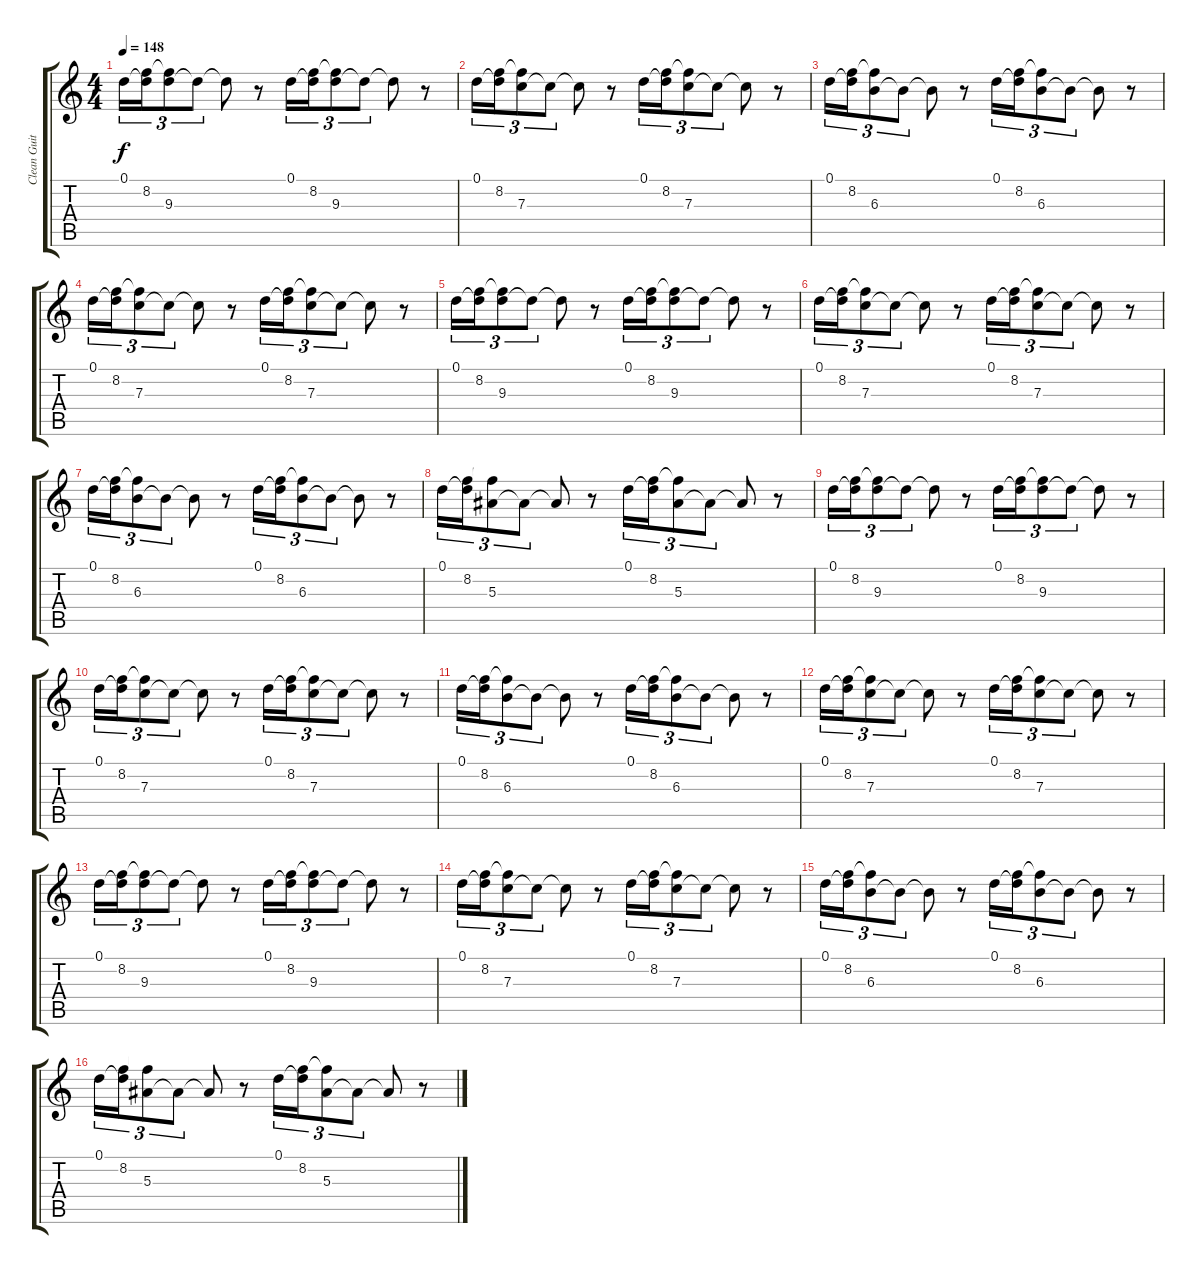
\track ("Clean Guitar" "Clean Guit") {instrument electricguitarclean}
\staff {score tabs}
\tuning (D4 A3 F3 C3 G2 C2) {hide}
\ts (4 4)
\tempo 148
\clef g2
\ks c
0.1.16{tu (3 2) dy f} (0.1{t} 8.2).16{tu (3 2)} (8.2{t} 9.3).8{tu (3 2)} 9.3{t}.8{tu (3 2)} 9.3{t}.8 r.8 0.1.16{tu (3 2)} (0.1{t} 8.2).16{tu (3 2)} (8.2{t} 9.3).8{tu (3 2)} 9.3{t}.8{tu (3 2)} 9.3{t}.8 r.8 |
0.1.16{tu (3 2)} (0.1{t} 8.2).16{tu (3 2)} (8.2{t} 7.3).8{tu (3 2)} 7.3{t}.8{tu (3 2)} 7.3{t}.8 r.8 0.1.16{tu (3 2)} (0.1{t} 8.2).16{tu (3 2)} (8.2{t} 7.3).8{tu (3 2)} 7.3{t}.8{tu (3 2)} 7.3{t}.8 r.8 |
0.1.16{tu (3 2)} (0.1{t} 8.2).16{tu (3 2)} (8.2{t} 6.3).8{tu (3 2)} 6.3{t}.8{tu (3 2)} 6.3{t}.8 r.8 0.1.16{tu (3 2)} (0.1{t} 8.2).16{tu (3 2)} (8.2{t} 6.3).8{tu (3 2)} 6.3{t}.8{tu (3 2)} 6.3{t}.8 r.8 |
0.1.16{tu (3 2)} (0.1{t} 8.2).16{tu (3 2)} (8.2{t} 7.3).8{tu (3 2)} 7.3{t}.8{tu (3 2)} 7.3{t}.8 r.8 0.1.16{tu (3 2)} (0.1{t} 8.2).16{tu (3 2)} (8.2{t} 7.3).8{tu (3 2)} 7.3{t}.8{tu (3 2)} 7.3{t}.8 r.8 |
0.1.16{tu (3 2)} (0.1{t} 8.2).16{tu (3 2)} (8.2{t} 9.3).8{tu (3 2)} 9.3{t}.8{tu (3 2)} 9.3{t}.8 r.8 0.1.16{tu (3 2)} (0.1{t} 8.2).16{tu (3 2)} (8.2{t} 9.3).8{tu (3 2)} 9.3{t}.8{tu (3 2)} 9.3{t}.8 r.8 |
0.1.16{tu (3 2)} (0.1{t} 8.2).16{tu (3 2)} (8.2{t} 7.3).8{tu (3 2)} 7.3{t}.8{tu (3 2)} 7.3{t}.8 r.8 0.1.16{tu (3 2)} (0.1{t} 8.2).16{tu (3 2)} (8.2{t} 7.3).8{tu (3 2)} 7.3{t}.8{tu (3 2)} 7.3{t}.8 r.8 |
0.1.16{tu (3 2)} (0.1{t} 8.2).16{tu (3 2)} (8.2{t} 6.3).8{tu (3 2)} 6.3{t}.8{tu (3 2)} 6.3{t}.8 r.8 0.1.16{tu (3 2)} (0.1{t} 8.2).16{tu (3 2)} (8.2{t} 6.3).8{tu (3 2)} 6.3{t}.8{tu (3 2)} 6.3{t}.8 r.8 |
0.1.16{tu (3 2)} (0.1{t} 8.2).16{tu (3 2)} (8.2{t} 5.3).8{tu (3 2)} 5.3{t}.8{tu (3 2)} 5.3{t}.8 r.8 0.1.16{tu (3 2)} (0.1{t} 8.2).16{tu (3 2)} (8.2{t} 5.3).8{tu (3 2)} 5.3{t}.8{tu (3 2)} 5.3{t}.8 r.8 |
0.1.16{tu (3 2)} (0.1{t} 8.2).16{tu (3 2)} (8.2{t} 9.3).8{tu (3 2)} 9.3{t}.8{tu (3 2)} 9.3{t}.8 r.8 0.1.16{tu (3 2)} (0.1{t} 8.2).16{tu (3 2)} (8.2{t} 9.3).8{tu (3 2)} 9.3{t}.8{tu (3 2)} 9.3{t}.8 r.8 |
0.1.16{tu (3 2)} (0.1{t} 8.2).16{tu (3 2)} (8.2{t} 7.3).8{tu (3 2)} 7.3{t}.8{tu (3 2)} 7.3{t}.8 r.8 0.1.16{tu (3 2)} (0.1{t} 8.2).16{tu (3 2)} (8.2{t} 7.3).8{tu (3 2)} 7.3{t}.8{tu (3 2)} 7.3{t}.8 r.8 |
0.1.16{tu (3 2)} (0.1{t} 8.2).16{tu (3 2)} (8.2{t} 6.3).8{tu (3 2)} 6.3{t}.8{tu (3 2)} 6.3{t}.8 r.8 0.1.16{tu (3 2)} (0.1{t} 8.2).16{tu (3 2)} (8.2{t} 6.3).8{tu (3 2)} 6.3{t}.8{tu (3 2)} 6.3{t}.8 r.8 |
0.1.16{tu (3 2)} (0.1{t} 8.2).16{tu (3 2)} (8.2{t} 7.3).8{tu (3 2)} 7.3{t}.8{tu (3 2)} 7.3{t}.8 r.8 0.1.16{tu (3 2)} (0.1{t} 8.2).16{tu (3 2)} (8.2{t} 7.3).8{tu (3 2)} 7.3{t}.8{tu (3 2)} 7.3{t}.8 r.8 |
0.1.16{tu (3 2)} (0.1{t} 8.2).16{tu (3 2)} (8.2{t} 9.3).8{tu (3 2)} 9.3{t}.8{tu (3 2)} 9.3{t}.8 r.8 0.1.16{tu (3 2)} (0.1{t} 8.2).16{tu (3 2)} (8.2{t} 9.3).8{tu (3 2)} 9.3{t}.8{tu (3 2)} 9.3{t}.8 r.8 |
0.1.16{tu (3 2)} (0.1{t} 8.2).16{tu (3 2)} (8.2{t} 7.3).8{tu (3 2)} 7.3{t}.8{tu (3 2)} 7.3{t}.8 r.8 0.1.16{tu (3 2)} (0.1{t} 8.2).16{tu (3 2)} (8.2{t} 7.3).8{tu (3 2)} 7.3{t}.8{tu (3 2)} 7.3{t}.8 r.8 |
0.1.16{tu (3 2)} (0.1{t} 8.2).16{tu (3 2)} (8.2{t} 6.3).8{tu (3 2)} 6.3{t}.8{tu (3 2)} 6.3{t}.8 r.8 0.1.16{tu (3 2)} (0.1{t} 8.2).16{tu (3 2)} (8.2{t} 6.3).8{tu (3 2)} 6.3{t}.8{tu (3 2)} 6.3{t}.8 r.8 |
0.1.16{tu (3 2)} (0.1{t} 8.2).16{tu (3 2)} (8.2{t} 5.3).8{tu (3 2)} 5.3{t}.8{tu (3 2)} 5.3{t}.8 r.8 0.1.16{tu (3 2)} (0.1{t} 8.2).16{tu (3 2)} (8.2{t} 5.3).8{tu (3 2)} 5.3{t}.8{tu (3 2)} 5.3{t}.8 r.8
